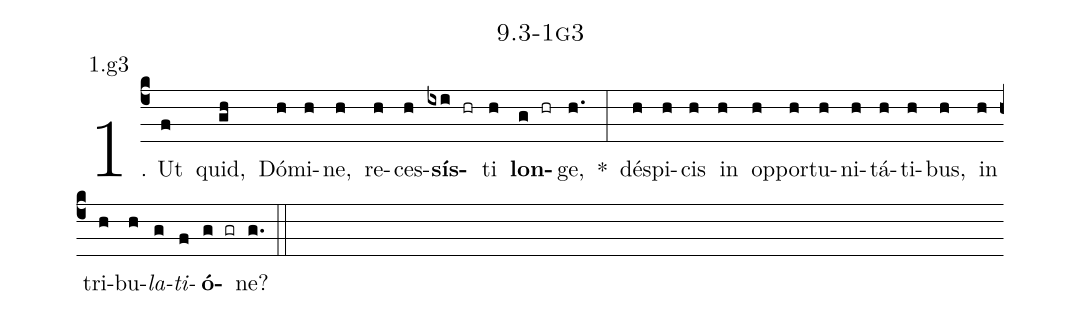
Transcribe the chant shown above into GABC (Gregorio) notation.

name: 9.3-1g3;
annotation: 1.g3;
%%
(c4)1. Ut(f) quid,(gh) Dó(h)mi(h)ne,(h) re(h)ces(h)<b>sís</b>(ixi hr)ti(h) <b>lon</b>(g hr)ge,(h.) *(:) dé(h)spi(h)cis(h) in(h) op(h)por(h)tu(h)ni(h)tá(h)ti(h)bus,(h) in(h) tri(h)bu(h)<i>la</i>(g)<i>ti</i>(f)<b>ó</b>(g gr)ne?(g.) (::)


%E(h) u(h) o(g) u(f) a(g) e.(g.) (::)
